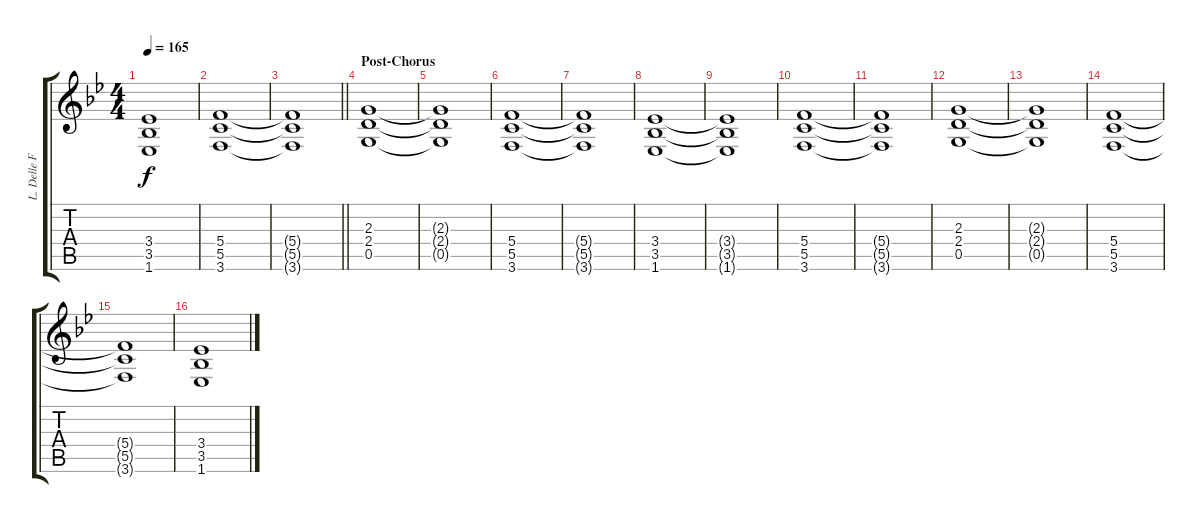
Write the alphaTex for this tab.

\track ("L. Delle Fave (Dist. Guitar L)" "L. Delle F") {instrument overdrivenguitar}
\staff {score tabs}
\tuning (D4 A3 F3 C3 G2 D2) {hide}
\ts (4 4)
\tempo 165
\clef g2
\ks gminor
(3.4{t} 3.5{t} 1.6{t}).1{dy f} |
(5.4 5.5 3.6).1 |
\barLineRight lightlight
(5.4{t} 5.5{t} 3.6{t}).1 |
\section ("" "Post-Chorus")
(2.3 2.4 0.5).1 |
(2.3{t} 2.4{t} 0.5{t}).1 |
(5.4 5.5 3.6).1 |
(5.4{t} 5.5{t} 3.6{t}).1 |
(3.4 3.5 1.6).1 |
(3.4{t} 3.5{t} 1.6{t}).1 |
(5.4 5.5 3.6).1 |
(5.4{t} 5.5{t} 3.6{t}).1 |
(2.3 2.4 0.5).1 |
(2.3{t} 2.4{t} 0.5{t}).1 |
(5.4 5.5 3.6).1 |
(5.4{t} 5.5{t} 3.6{t}).1 |
(3.4 3.5 1.6).1
